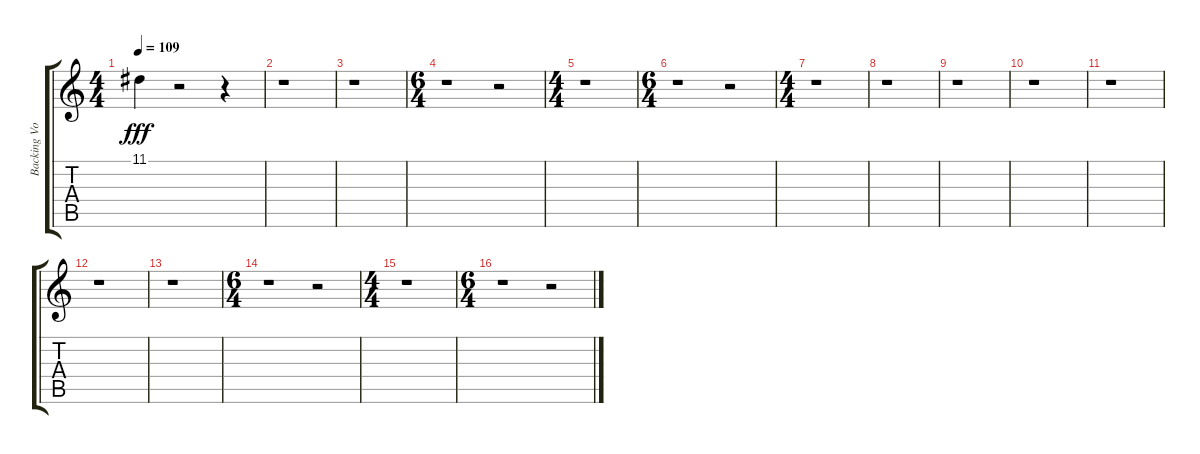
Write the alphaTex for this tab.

\track ("Backing Vocals" "Backing Vo") {instrument panflute}
\staff {score tabs}
\tuning (E4 B3 G3 D3 A2 E2) {hide}
\ts (4 4)
\tempo 109
\clef g2
\ks c
11.1.4{dy fff} r.2 r.4 |
r.1 |
r.1 |
\ts (6 4)
r.1 r.2 |
\ts (4 4)
r.1 |
\ts (6 4)
r.1 r.2 |
\ts (4 4)
r.1 |
r.1 |
r.1 |
r.1 |
r.1 |
r.1 |
r.1 |
\ts (6 4)
r.1 r.2 |
\ts (4 4)
r.1 |
\ts (6 4)
r.1 r.2
